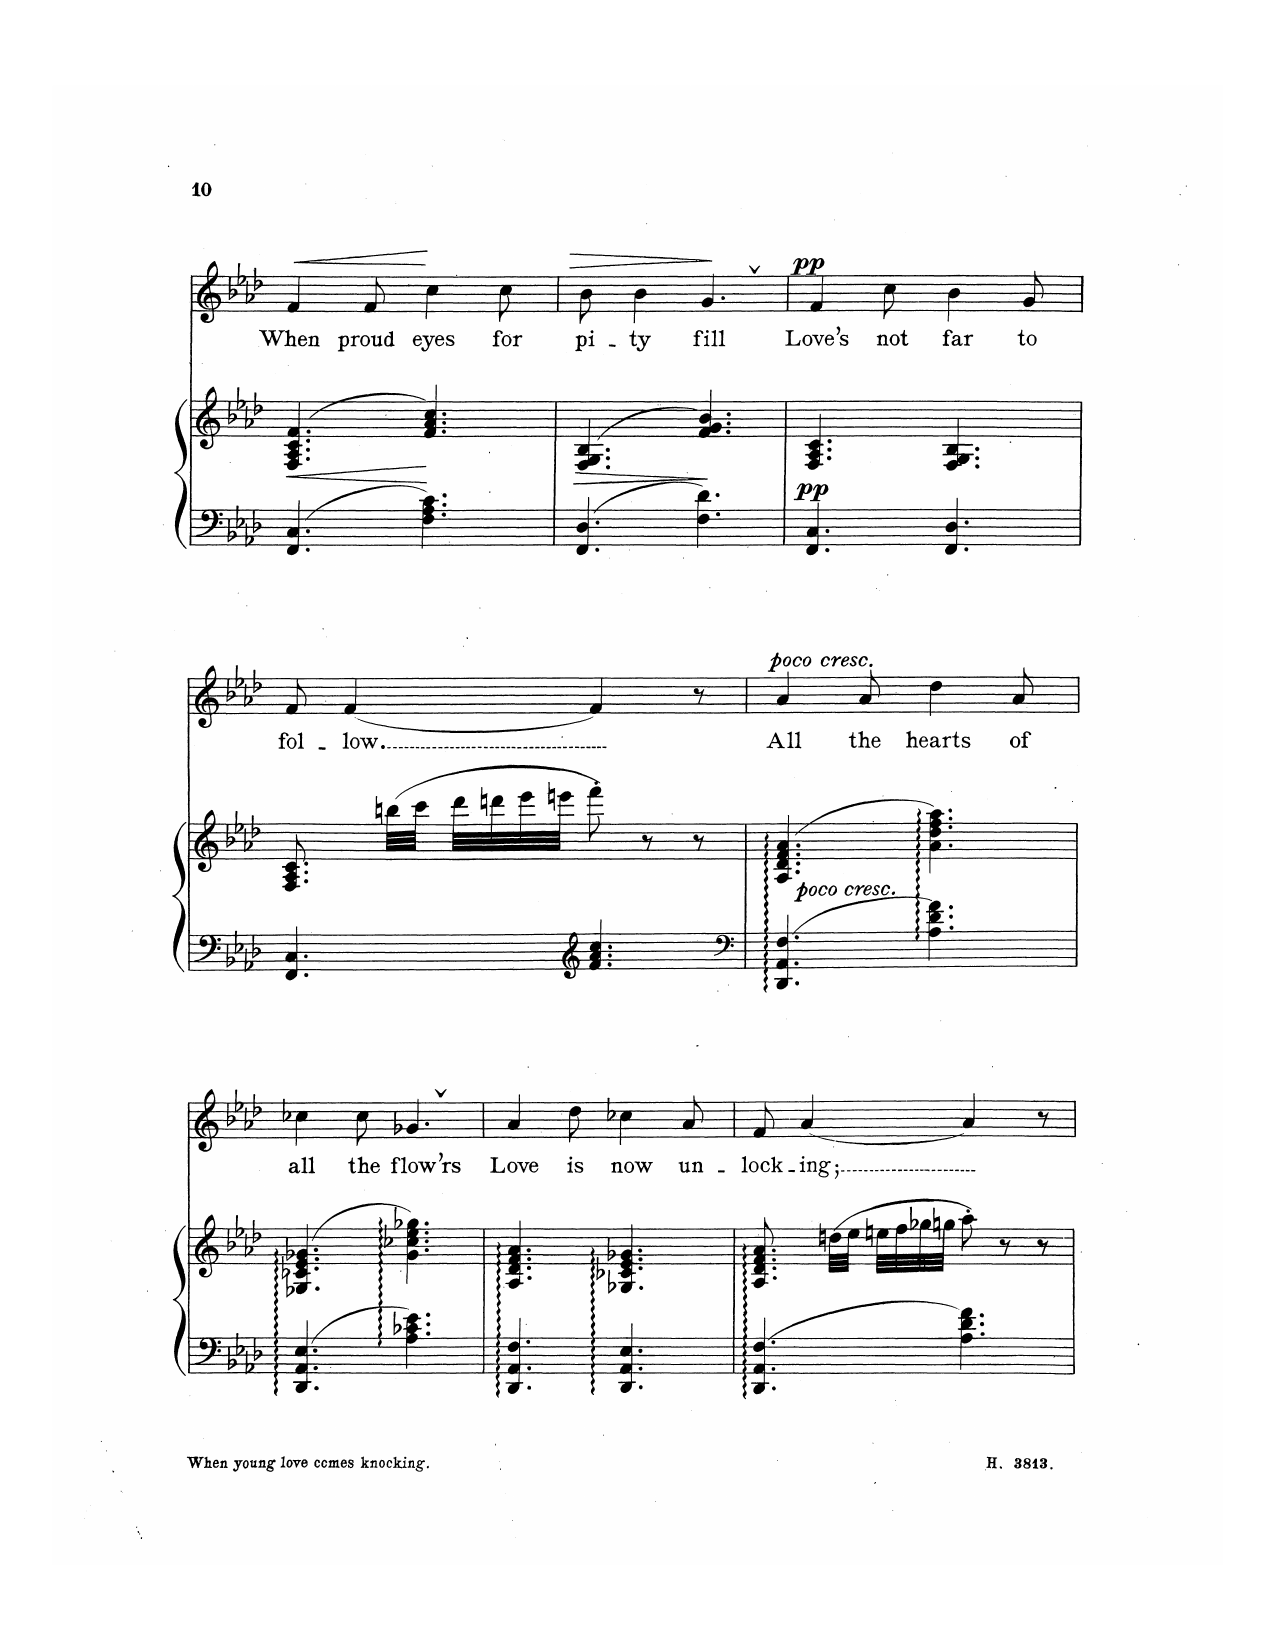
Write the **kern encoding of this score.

**kern	**kern	**dynam	**kern	**text	**dynam
*part2	*part2	*part2	*part1	*part1	*part1
*staff3	*staff2	*staff2/3	*staff1	*staff1	*staff1
*I"Piano	*	*	*I"Baritone	*	*
*I'Pno	*	*	*	*	*
*clefF4	*clefG2	*	*clefGv2	*	*
*k[b-e-a-d-]	*k[b-e-a-d-]	*	*k[b-e-a-d-]	*	*
*M6/8	*M6/8	*	*M6/8	*	*
=10	=10	=10	=10	=10	=10
!	!	!LO:HP:b	!	!	!LO:HP:b
4.FF/ 4.C/	(>4.F/ 4.A-/ 4.c/ 4.f/	<	4F/	When	<
.	.	.	8F/	proud	.
4.F\ 4.A-\ 4.c\	4.f/ 4.a-/ 4.cc/)	[	4c\	eyes	[
.	.	.	8c\	for	.
=11	=11	=11	=11	=11	=11
!	!	!LO:HP:b	!	!	!LO:HP:b
4.FF/ 4.D-/	(>4.F/ 4.G/ 4.B-/	>	8B-\	pi-	>
.	.	.	4B-\	-ty	.
4.F\ 4.d-\	4.f/ 4.g/ 4.b-/)	]	4.G,/	fill	]
=12	=12	=12	=12	=12	=12
!	!	!LO:DY:b	!	!	!LO:DY:a
4.FF/ 4.C/	4.F/ 4.A-/ 4.c/	pp	4F/	Love’s	pp
.	.	.	8c\	not	.
4.FF/ 4.D-/	4.F/ 4.G/ 4.B-/	.	4B-\	far	.
.	.	.	8G/	to	.
=13	=13	=13	=13	=13	=13
4.FF/ 4.C/	8.F/ 8.A-/ 8.c/	.	8F/	fol-	.
.	.	.	[4F/	-low.	.
.	(32bbn\LLL	.	.	.	.
.	32ccc\JJJ	.	.	.	.
.	32ddd-\LLL	.	.	.	.
.	32dddn\	.	.	.	.
.	32eee-\	.	.	.	.
.	32eeen\JJJ	.	.	.	.
*clefG2	*	*	*	*	*
4.f/ 4.a-/ 4.cc/	8fff'\)	.	4F/]	.	.
.	8r	.	.	.	.
.	8r	.	8r	.	.
=14	=14	=14	=14	=14	=14
*clefF4	*	*	*	*	*
!	!	!	!LO:TX:a:i:t=poco cresc.	!	!
!	!LO:TX:b:i:t=poco cresc.	!	!	!	!
4.DD-/:: 4.AA-/:: 4.F/::	(4.A-/:: 4.d-/:: 4.f/:: 4.a-/::	.	4A-/	All	.
.	.	.	8A-/	the	.
4.A-\:: 4.d-\:: 4.f\::	4.a-\:: 4.dd-\:: 4.ff\:: 4.aa-\::)	.	4d-\	hearts	.
.	.	.	8A-/	of	.
=15	=15	=15	=15	=15	=15
4.DD-/:: 4.AA-/:: 4.E-/::	(4.G-X/:: 4.c-X/:: 4.e-/:: 4.g-X/::	.	4c-X\	all	.
.	.	.	8c-\	the	.
4.A-\:: 4.c-X\:: 4.e-\::	4.g-\:: 4.cc-X\:: 4.ee-\:: 4.gg-X\::)	.	4.G-X,/	flow’rs	.
=16	=16	=16	=16	=16	=16
4.DD-/:: 4.AA-/:: 4.F/::	4.A-/:: 4.d-/:: 4.f/:: 4.a-/::	.	4A-/	Love	.
.	.	.	8d-\	is	.
4.DD-/:: 4.AA-/:: 4.E-/::	4.G-X/:: 4.c-X/:: 4.e-/:: 4.g-X/::	.	4c-X\	now	.
.	.	.	8A-/	un-	.
=17	=17	=17	=17	=17	=17
4.DD-/:: 4.AA-/:: 4.F/::	8.A-/:: 8.d-/:: 8.f/:: 8.a-/::	.	8F/	-lock-	.
.	.	.	[4A-/	-ing;	.
.	(32ddn\LLL	.	.	.	.
.	32ee-\JJJ	.	.	.	.
.	32een\LLL	.	.	.	.
.	32ff\	.	.	.	.
.	32gg-X\	.	.	.	.
.	32ggn\JJJ	.	.	.	.
4.A-\ 4.d-\ 4.f\	8aa-'\)	.	4A-/]	.	.
.	8r	.	.	.	.
.	8r	.	8r	.	.
=	=	=	=	=	=
*-	*-	*-	*-	*-	*-
